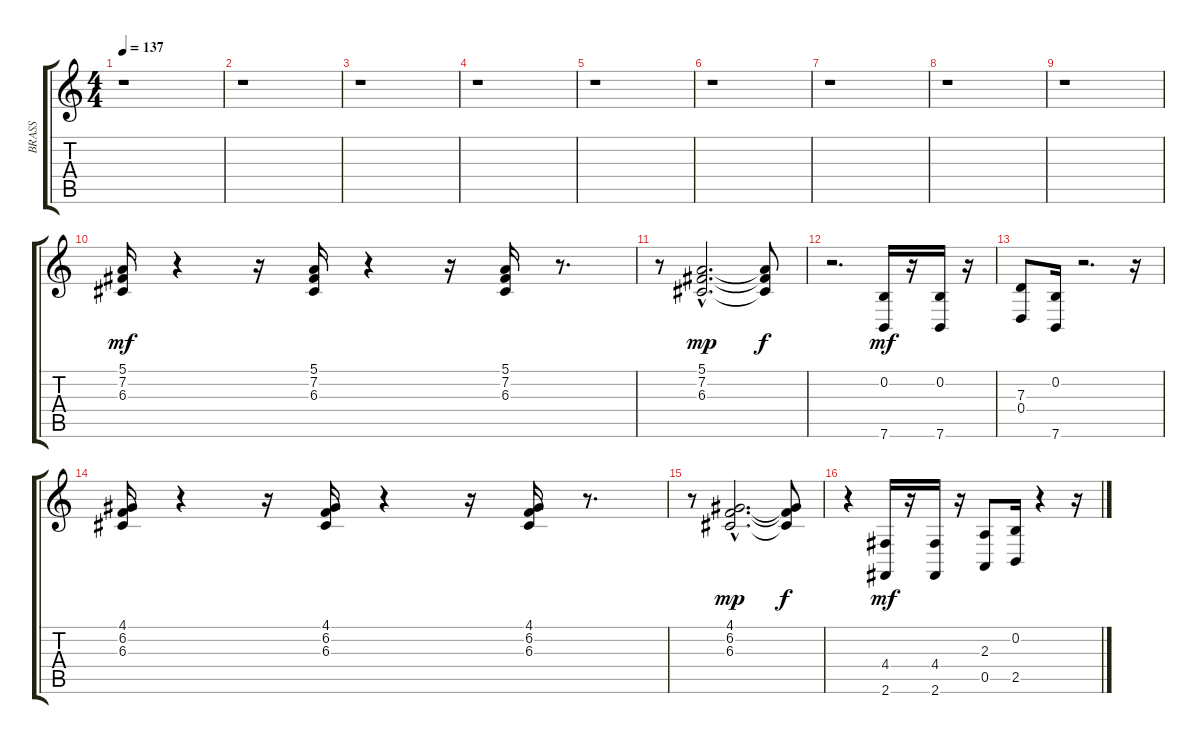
\track ("BRASS" "BRASS") {instrument brasssection}
\staff {score tabs}
\tuning (E4 B3 G3 D3 A2 E2) {hide}
\ts (4 4)
\tempo 137
\clef g2
\ks c
r.1{dy pp} |
r.1 |
r.1 |
r.1 |
r.1 |
r.1 |
r.1 |
r.1 |
r.1 |
(5.1 7.2 6.3).16{dy mf} r.4 r.16 (5.1 7.2 6.3).16 r.4 r.16 (5.1 7.2 6.3).16 r.8{d} |
r.8 (5.1{hac} 7.2{hac} 6.3{hac}).2{d dy mp} (5.1{t} 7.2{t} 6.3{t}).8{dy f} |
r.2{d} (0.2 7.6).16{dy mf} r.16 (0.2 7.6).16 r.16 |
(7.3 0.4).8 (0.2 7.6).16 r.2{d} r.16 |
(4.1 6.2 6.3).16 r.4 r.16 (4.1 6.2 6.3).16 r.4 r.16 (4.1 6.2 6.3).16 r.8{d} |
r.8 (4.1{hac} 6.2{hac} 6.3{hac}).2{d dy mp} (4.1{t} 6.2{t} 6.3{t}).8{dy f} |
r.4 (4.4 2.6).16{dy mf} r.16 (4.4 2.6).16 r.16 (2.3 0.5).8 (0.2 2.5).16 r.4 r.16
